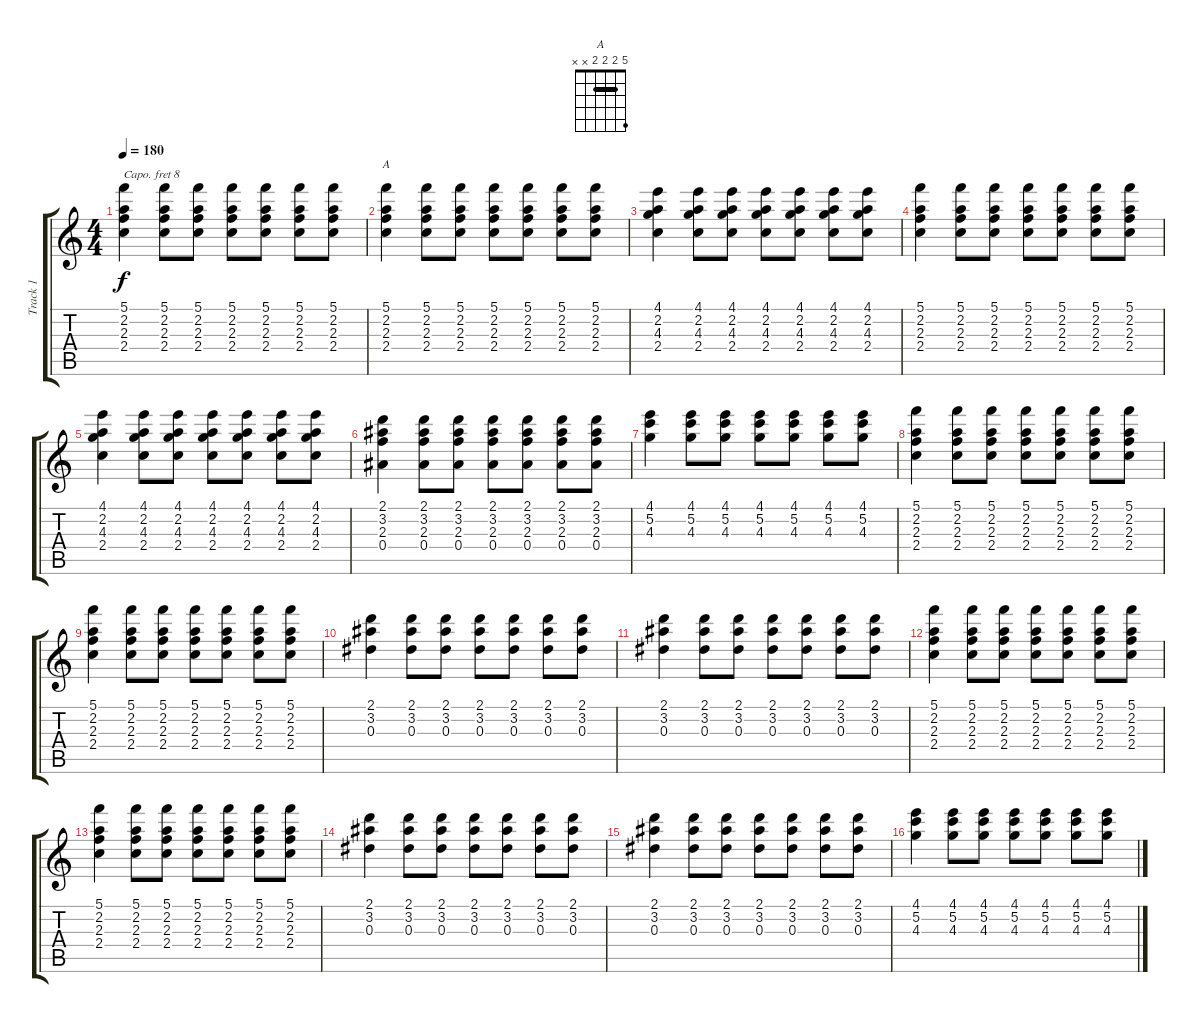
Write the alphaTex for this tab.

\track ("Track 1" "Track 1") {instrument acousticguitarnylon}
\staff {score tabs}
\capo 8
\tuning (E4 B3 G3 D3 A2 E2) {hide}
\chord ("A" 5 2 2 2 x x) {barre 2}
\ts (4 4)
\tempo 180
\clef g2
\ks c
(5.1 2.2 2.3 2.4).4{dy f} (5.1 2.2 2.3 2.4).8 (5.1 2.2 2.3 2.4).8 (5.1 2.2 2.3 2.4).8 (5.1 2.2 2.3 2.4).8 (5.1 2.2 2.3 2.4).8 (5.1 2.2 2.3 2.4).8 |
(5.1 2.2 2.3 2.4).4{ch "A"} (5.1 2.2 2.3 2.4).8 (5.1 2.2 2.3 2.4).8 (5.1 2.2 2.3 2.4).8 (5.1 2.2 2.3 2.4).8 (5.1 2.2 2.3 2.4).8 (5.1 2.2 2.3 2.4).8 |
(4.1 2.2 4.3 2.4).4 (4.1 2.2 4.3 2.4).8 (4.1 2.2 4.3 2.4).8 (4.1 2.2 4.3 2.4).8 (4.1 2.2 4.3 2.4).8 (4.1 2.2 4.3 2.4).8 (4.1 2.2 4.3 2.4).8 |
(5.1 2.2 2.3 2.4).4 (5.1 2.2 2.3 2.4).8 (5.1 2.2 2.3 2.4).8 (5.1 2.2 2.3 2.4).8 (5.1 2.2 2.3 2.4).8 (5.1 2.2 2.3 2.4).8 (5.1 2.2 2.3 2.4).8 |
(4.1 2.2 4.3 2.4).4 (4.1 2.2 4.3 2.4).8 (4.1 2.2 4.3 2.4).8 (4.1 2.2 4.3 2.4).8 (4.1 2.2 4.3 2.4).8 (4.1 2.2 4.3 2.4).8 (4.1 2.2 4.3 2.4).8 |
(2.1 3.2 2.3 0.4).4 (2.1 3.2 2.3 0.4).8 (2.1 3.2 2.3 0.4).8 (2.1 3.2 2.3 0.4).8 (2.1 3.2 2.3 0.4).8 (2.1 3.2 2.3 0.4).8 (2.1 3.2 2.3 0.4).8 |
(4.1 5.2 4.3).4 (4.1 5.2 4.3).8 (4.1 5.2 4.3).8 (4.1 5.2 4.3).8 (4.1 5.2 4.3).8 (4.1 5.2 4.3).8 (4.1 5.2 4.3).8 |
(5.1 2.2 2.3 2.4).4 (5.1 2.2 2.3 2.4).8 (5.1 2.2 2.3 2.4).8 (5.1 2.2 2.3 2.4).8 (5.1 2.2 2.3 2.4).8 (5.1 2.2 2.3 2.4).8 (5.1 2.2 2.3 2.4).8 |
(5.1 2.2 2.3 2.4).4 (5.1 2.2 2.3 2.4).8 (5.1 2.2 2.3 2.4).8 (5.1 2.2 2.3 2.4).8 (5.1 2.2 2.3 2.4).8 (5.1 2.2 2.3 2.4).8 (5.1 2.2 2.3 2.4).8 |
(2.1 3.2 0.3).4 (2.1 3.2 0.3).8 (2.1 3.2 0.3).8 (2.1 3.2 0.3).8 (2.1 3.2 0.3).8 (2.1 3.2 0.3).8 (2.1 3.2 0.3).8 |
(2.1 3.2 0.3).4 (2.1 3.2 0.3).8 (2.1 3.2 0.3).8 (2.1 3.2 0.3).8 (2.1 3.2 0.3).8 (2.1 3.2 0.3).8 (2.1 3.2 0.3).8 |
(5.1 2.2 2.3 2.4).4 (5.1 2.2 2.3 2.4).8 (5.1 2.2 2.3 2.4).8 (5.1 2.2 2.3 2.4).8 (5.1 2.2 2.3 2.4).8 (5.1 2.2 2.3 2.4).8 (5.1 2.2 2.3 2.4).8 |
(5.1 2.2 2.3 2.4).4 (5.1 2.2 2.3 2.4).8 (5.1 2.2 2.3 2.4).8 (5.1 2.2 2.3 2.4).8 (5.1 2.2 2.3 2.4).8 (5.1 2.2 2.3 2.4).8 (5.1 2.2 2.3 2.4).8 |
(2.1 3.2 0.3).4 (2.1 3.2 0.3).8 (2.1 3.2 0.3).8 (2.1 3.2 0.3).8 (2.1 3.2 0.3).8 (2.1 3.2 0.3).8 (2.1 3.2 0.3).8 |
(2.1 3.2 0.3).4 (2.1 3.2 0.3).8 (2.1 3.2 0.3).8 (2.1 3.2 0.3).8 (2.1 3.2 0.3).8 (2.1 3.2 0.3).8 (2.1 3.2 0.3).8 |
(4.1 5.2 4.3).4 (4.1 5.2 4.3).8 (4.1 5.2 4.3).8 (4.1 5.2 4.3).8 (4.1 5.2 4.3).8 (4.1 5.2 4.3).8 (4.1 5.2 4.3).8
